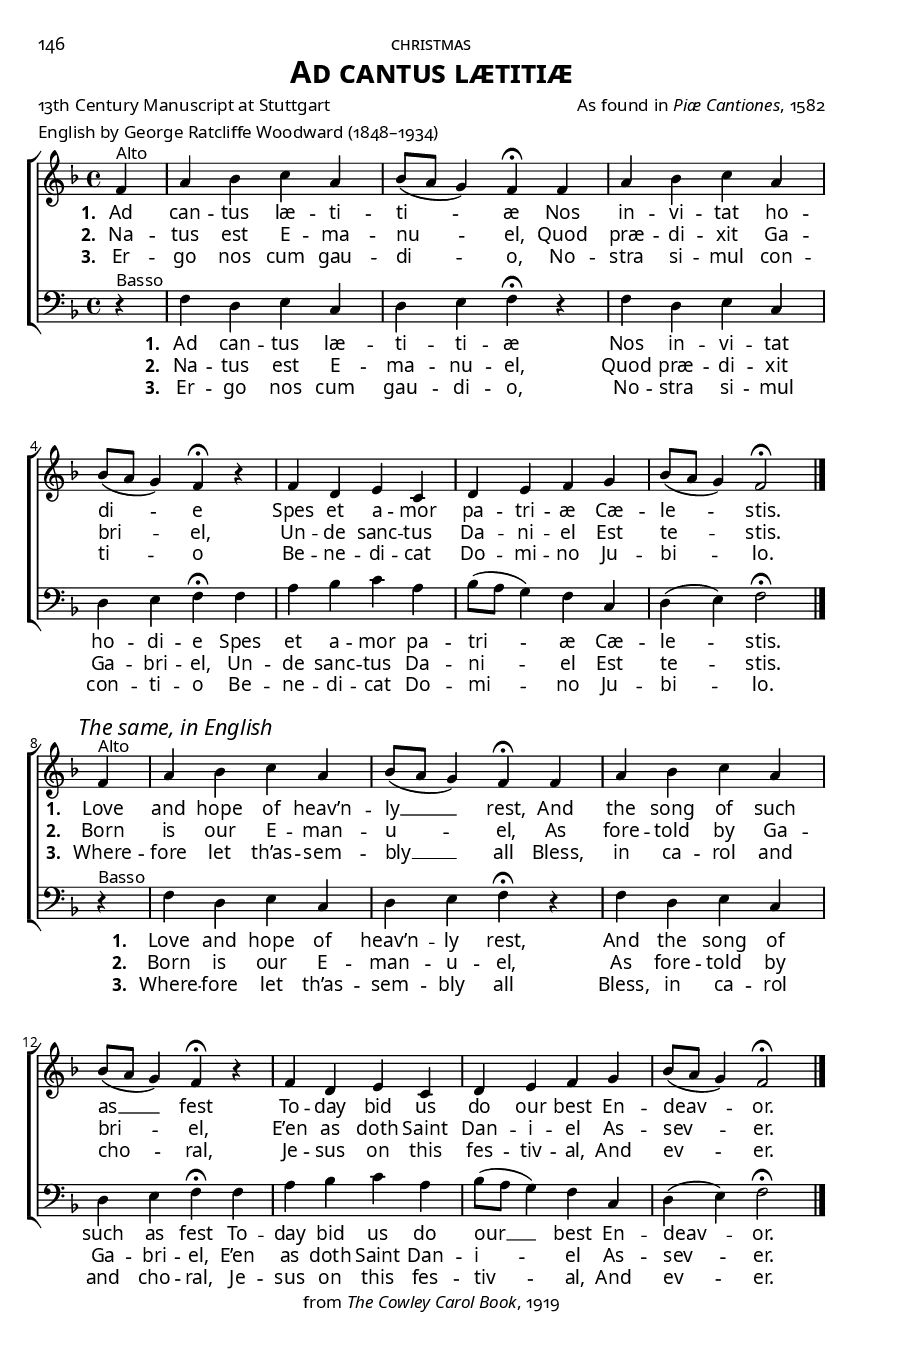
\version "2.14.2"
\include "util.ly"
\header {
  title = \markup{\override #'(font-name . "Garamond Premier Pro Semibold"){ \abs-fontsize #15 \smallCapsOldStyle"Ad cantus lætitiæ"}}
  poet = \markup\oldStyleNum"13th Century Manuscript at Stuttgart"
  meter = \markup\oldStyleNum"English by George Ratcliffe Woodward (1848–1934)"
  composer = \markup\concat  {"As found in " \italic "Piæ Cantiones" \oldStyleNum", 1582"}
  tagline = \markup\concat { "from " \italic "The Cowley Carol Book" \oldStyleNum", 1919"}
}
\paper {
  %print-all-headers = ##f
  paper-height = 9\in
  paper-width = 6\in
  indent = 0\in
  %system-system-spacing = #'((basic-distance . 10) (padding . 0))
  %system-system-spacing =
  %  #'((basic-distance . 0)
  %     (minimum-distance . 0)
  %     (padding . -0.35)
  %     (stretchability . 100))
  ragged-last-bottom = ##f
  ragged-bottom = ##f
  two-sided = ##t
  inner-margin = 0.5\in
  outer-margin = 0.25\in
  top-margin = 0.25\in
  bottom-margin = 0.25\in
  first-page-number = #146
  print-first-page-number = ##t
  headerLine = \markup{\override #'(font-name . "Garamond Premier Pro") \smallCapsOldStyle"christmas"}
  oddHeaderMarkup = \markup\fill-line{
     \override #'(font-name . "Garamond Premier Pro")\abs-fontsize #8.5
     \combine 
        \fill-line{"" \if \should-print-page-number
        \oldStylePageNum""
        }
        \fill-line{\headerLine}
  }
  evenHeaderMarkup = \markup {
     \override #'(font-name . "Garamond Premier Pro")\abs-fontsize #8.5
     \combine
        \if \should-print-page-number
        \oldStylePageNum""
        \fill-line{\headerLine}
  }
}
#(set-global-staff-size 15) \paper{ #(define fonts (make-pango-font-tree "GoudyOlSt BT" "Garamond Premier Pro" "Garamond Premier Pro" (/ 15 20))) }
global = {
  \key f \major
  \time 4/4
  \autoBeamOff
}

sopMusic = \relative c' {
  
}
sopWords = \lyricmode {
  
}

altoMusic = \relative c' {
  \oneVoice
  
  \partial 4 f4^"Alto" |
  a bes c a |
  bes8([ a] g4) f\fermata f |
  a bes c a |
  
  bes8[( a] g4) f\fermata b\rest |
  f d e c |
  d e f g |
  bes8[( a] g4) f2\fermata \bar "|." \break
  
  
  \once \override Score.RehearsalMark #'self-alignment-X = #LEFT
  \mark \markup \italic "The same, in English"
  \partial 4 f4^"Alto" |
  a bes c a |
  bes8([ a] g4) f\fermata f |
  a bes c a |
  
  bes8[( a] g4) f\fermata b\rest |
  f d e c |
  d e f g |
  bes8[( a] g4) f2\fermata \bar "|."
}
altoWords = \lyricmode {
  \set stanza = #"1. "
  Ad can -- tus læ -- ti -- ti -- æ
  Nos in -- vi -- tat ho -- di -- e
  Spes et a -- mor pa -- tri -- æ Cæ -- le -- stis.
  
  \set stanza = #"1. "
  Love and hope of heav’n -- ly __ rest,
  And the song of such as __ fest
  To -- day bid us do our best En -- deav -- or.
}
bassWords = \lyricmode {
  \set stanza = #"1. "
  Ad can -- tus læ -- ti -- ti -- æ
  Nos in -- vi -- tat ho -- di -- e
  Spes et a -- mor pa -- tri -- æ Cæ -- le -- stis.
  
  \set stanza = #"1. "
  Love and hope of heav’n -- ly rest,
  And the song of such as fest
  To -- day bid us do our __ best En -- deav -- or.
}
altoWordsII = \lyricmode {
%\markup\italic
  \set stanza = #"2. "
  Na -- tus est E -- ma -- nu -- el,
  Quod præ -- di -- xit Ga -- bri -- el,
  Un -- de sanc -- tus Da -- ni -- el Est te -- stis.
  
  \set stanza = #"2. "
  Born is our E -- man -- u -- el,
  As fore -- told by Ga -- bri -- el,
  E’en as doth Saint Dan -- i -- el As -- sev -- er.
}
altoWordsIII = \lyricmode {
  \set stanza = #"3. "
  Er -- go nos cum gau -- di -- o,
  No -- stra si -- mul con -- ti -- o
  Be -- ne -- di -- cat Do -- mi -- no Ju -- bi -- lo.
  
  \set stanza = #"3. "
  Where -- fore let th’as -- sem -- bly __ all
  Bless, in ca -- rol and cho -- ral,
  Je -- sus on this fes -- tiv -- al, And ev -- er.
}

bassWordsIII = \lyricmode {
  \set stanza = #"3. "
  Er -- go nos cum gau -- di -- o,
  No -- stra si -- mul con -- ti -- o
  Be -- ne -- di -- cat Do -- mi -- no Ju -- bi -- lo.
  
  \set stanza = #"3. "
  Where -- fore let th’as -- sem -- bly all
  Bless, in ca -- rol and cho -- ral,
  Je -- sus on this fes -- tiv -- al, And ev -- er.
}
altoWordsIV = \lyricmode {
  \set stanza = #"4. "
  \set ignoreMelismata = ##t
}
altoWordsV = \lyricmode {
  \set stanza = #"5. "
  \set ignoreMelismata = ##t
}
altoWordsVI = \lyricmode {
  \set stanza = #"6. "
  \set ignoreMelismata = ##t
}
tenorMusic = \relative c' {
  
}
tenorWords = \lyricmode {

}

bassMusic = \relative c {
  \oneVoice
  
  d4\rest^"Basso" |
  f d e c |
  d e f\fermata r |
  f d e c |
  
  d e f\fermata f |
  a bes c a |
  bes8[( a] g4) f c |
  d( e) f2\fermata \bar "|."
  
  
  d4\rest^"Basso" |
  f d e c |
  d e f\fermata r |
  f d e c |
  
  d e f\fermata f |
  a bes c a |
  bes8[( a] g4) f c |
  d( e) f2\fermata \bar "|."
}

pianoRH = \relative c' {
  
}
pianoLH = \relative c' {
  
}

\score {
  <<
   \new ChoirStaff <<
    \new Staff = women <<
      \new Voice = "altos" { << \global \altoMusic >> }
    >>
    \new Lyrics = "altosIII"  \with { alignBelowContext = #"women" } \lyricsto "altos" \altoWordsIII
    \new Lyrics = "altosII"  \with { alignBelowContext = #"women" } \lyricsto "altos" \altoWordsII
    \new Lyrics = "altos"  \with { alignBelowContext = #"women" } \lyricsto "altos" \altoWords
   \new Staff = men <<
      \clef bass
      \new Voice = "basses" { << \global \bassMusic >> }
    >>
    \new Lyrics \with { alignBelowContext = #"men" } \lyricsto "basses" \bassWordsIII
    \new Lyrics \with { alignBelowContext = #"men" } \lyricsto "basses" \altoWordsII
    \new Lyrics \with { alignBelowContext = #"men" } \lyricsto "basses" \bassWords
  >>
%    \new PianoStaff << \new Staff { \new Voice { \pianoRH } } \new Staff { \clef "bass" \pianoLH } >>
  >>
  \layout {
    \context {
      \Score
      %\override SpacingSpanner #'base-shortest-duration = #(ly:make-moment 1 8)
      %\override SpacingSpanner #'common-shortest-duration = #(ly:make-moment 1 4)
    }
    \context {
      % Remove all empty staves
      % \Staff \RemoveEmptyStaves \override VerticalAxisGroup #'remove-first = ##t
    }
    \context {
      \Lyrics
      \override LyricText #'X-offset = #center-on-word
    }
  }
  \midi {
    \tempo 4 = 100
    \set Staff.midiInstrument = "piccolo"
  
    \context {
      \Voice
      \remove "Dynamic_performer"
    }
  }
}
